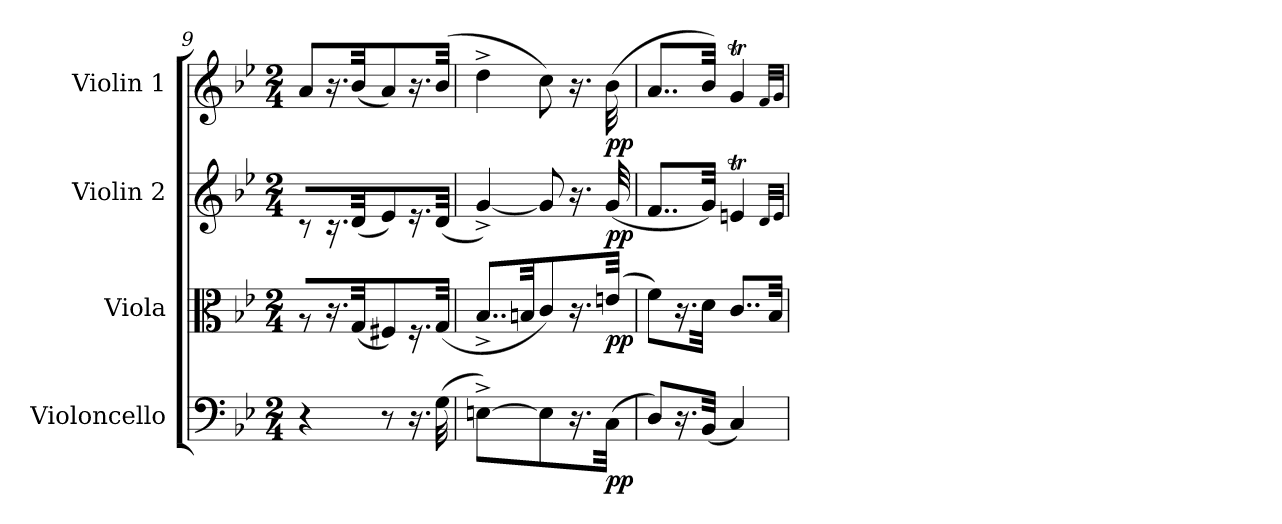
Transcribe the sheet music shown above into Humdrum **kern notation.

**kern	**dynam	**kern	**dynam	**kern	**dynam	**kern	**dynam
*part4	*part4	*part3	*part3	*part2	*part2	*part1	*part1
*staff4	*staff4	*staff3	*staff3	*staff2	*staff2	*staff1	*staff1
*I"Violoncello	*	*I"Viola	*	*I"Violin 2	*	*I"Violin 1	*
*I'Vc	*	*I'Vla	*	*I'Vln	*	*I'Vln	*
*clefF4	*	*clefC3	*	*clefG2	*	*clefG2	*
*k[b-e-]	*	*k[b-e-]	*	*k[b-e-]	*	*k[b-e-]	*
*M2/4	*	*M2/4	*	*M2/4	*	*M2/4	*
=9	=9	=9	=9	=9	=9	=9	=9
4r	.	8r	.	8r	.	8a/L	.
.	.	16.r	.	16.r	.	16.r	.
.	.	(32G/KKL	.	(32d/KKL	.	(32b-/JK	.
8r	.	8F#X/)	.	8e-/)	.	8a/)	.
16.r	.	16.r	.	16.r	.	16.r	.
(32G\	.	(32G/JJk	.	(32d/JJk	.	(32b-/JJk	.
=10	=10	=10	=10	=10	=10	=10	=10
[4En^\)	.	8..B-^/L	.	[4g^/)	.	4dd^\	.
.	.	32Bn/Jkk	.	.	.	.	.
8E\L]	.	8c\L)	.	8g/]	.	8cc\)	.
16.r	.	16.r	.	16.r	.	16.r	.
!	!LO:DY:b	!	!LO:DY:b	!	!LO:DY:b	!	!LO:DY:b
(32C\JJk	pp	(32en\JJk	pp	(32g/	pp	(32b-\	pp
=11	=11	=11	=11	=11	=11	=11	=11
8D/L)	.	8f\L)	.	8..f/L	.	8..a/L	.
16.r	.	16.r	.	.	.	.	.
(32BB-/JJk	.	32d\JJk	.	32g/Jkk)	.	32b-/Jkk)	.
4C/)	.	8..c/L	.	4ent/	.	4gT/	.
.	.	32B-/Jkk	.	.	.	.	.
.	.	.	.	32qd/LLL	.	32qf/LLL	.
.	.	.	.	32qe/JJJ	.	32qg/JJJ	.
=	=	=	=	=	=	=	=
*-	*-	*-	*-	*-	*-	*-	*-
